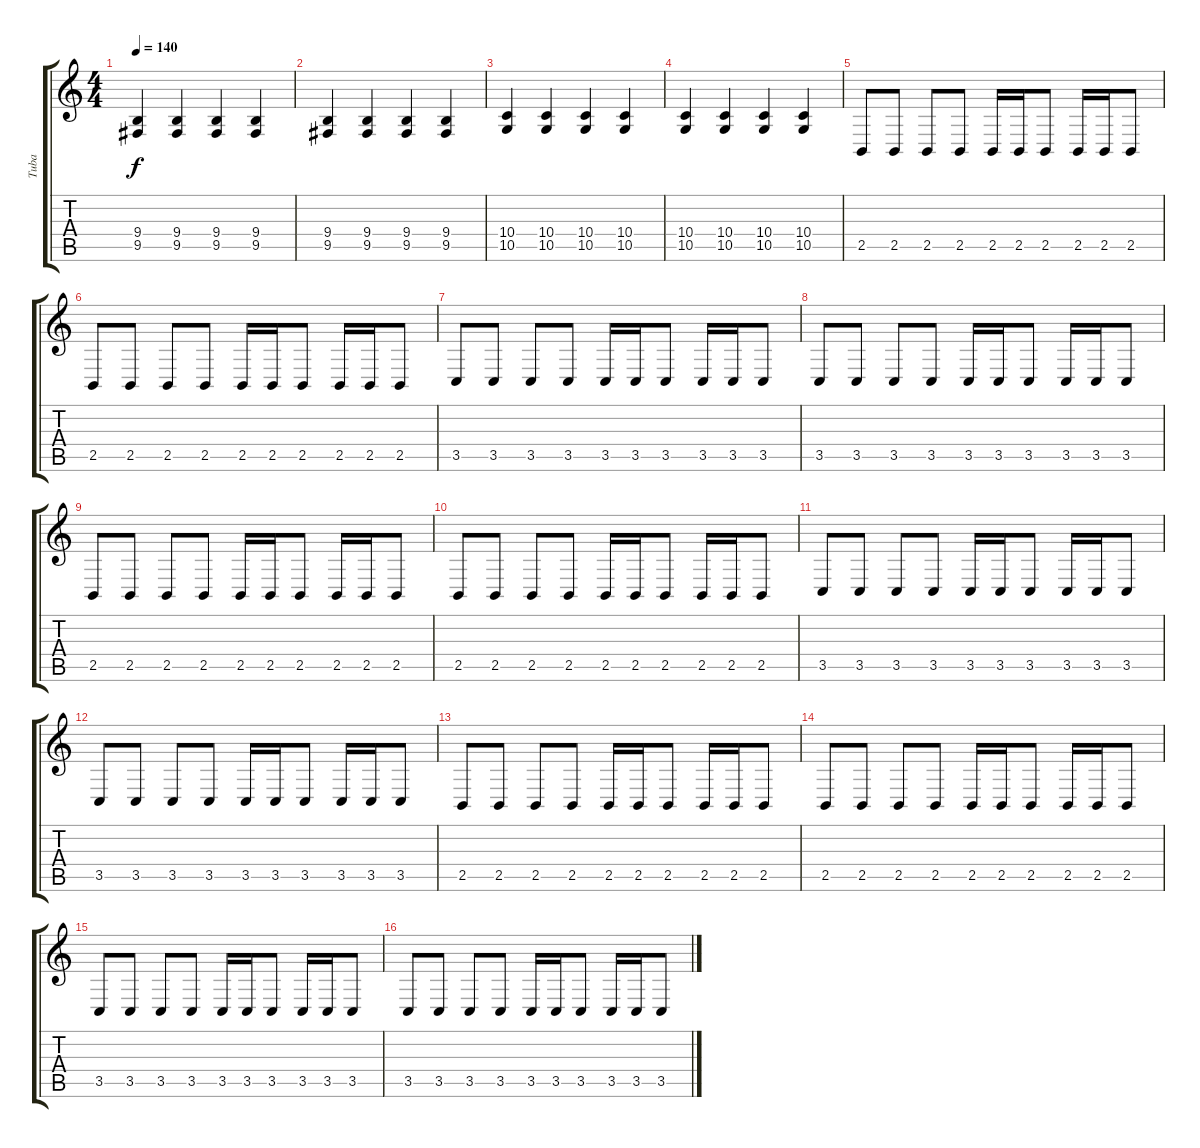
\track ("Tuba" "Tuba") {instrument tuba}
\staff {score tabs}
\tuning (E4 B3 G3 D3 A2 E2) {hide}
\ts (4 4)
\tempo 140
\clef g2
\ks c
(9.4 9.5).4{dy f} (9.4 9.5).4 (9.4 9.5).4 (9.4 9.5).4 |
(9.4 9.5).4 (9.4 9.5).4 (9.4 9.5).4 (9.4 9.5).4 |
(10.4 10.5).4 (10.4 10.5).4 (10.4 10.5).4 (10.4 10.5).4 |
(10.4 10.5).4 (10.4 10.5).4 (10.4 10.5).4 (10.4 10.5).4 |
2.5.8{volume 15} 2.5.8 2.5.8 2.5.8 2.5.16 2.5.16 2.5.8 2.5.16 2.5.16 2.5.8 |
2.5.8 2.5.8 2.5.8 2.5.8 2.5.16 2.5.16 2.5.8 2.5.16 2.5.16 2.5.8 |
3.5.8 3.5.8 3.5.8 3.5.8 3.5.16 3.5.16 3.5.8 3.5.16 3.5.16 3.5.8 |
3.5.8 3.5.8 3.5.8 3.5.8 3.5.16 3.5.16 3.5.8 3.5.16 3.5.16 3.5.8 |
2.5.8{volume 15} 2.5.8 2.5.8 2.5.8 2.5.16 2.5.16 2.5.8 2.5.16 2.5.16 2.5.8 |
2.5.8 2.5.8 2.5.8 2.5.8 2.5.16 2.5.16 2.5.8 2.5.16 2.5.16 2.5.8 |
3.5.8 3.5.8 3.5.8 3.5.8 3.5.16 3.5.16 3.5.8 3.5.16 3.5.16 3.5.8 |
3.5.8 3.5.8 3.5.8 3.5.8 3.5.16 3.5.16 3.5.8 3.5.16 3.5.16 3.5.8 |
2.5.8{volume 15} 2.5.8 2.5.8 2.5.8 2.5.16 2.5.16 2.5.8 2.5.16 2.5.16 2.5.8 |
2.5.8 2.5.8 2.5.8 2.5.8 2.5.16 2.5.16 2.5.8 2.5.16 2.5.16 2.5.8 |
3.5.8 3.5.8 3.5.8 3.5.8 3.5.16 3.5.16 3.5.8 3.5.16 3.5.16 3.5.8 |
3.5.8 3.5.8 3.5.8 3.5.8 3.5.16 3.5.16 3.5.8 3.5.16 3.5.16 3.5.8
